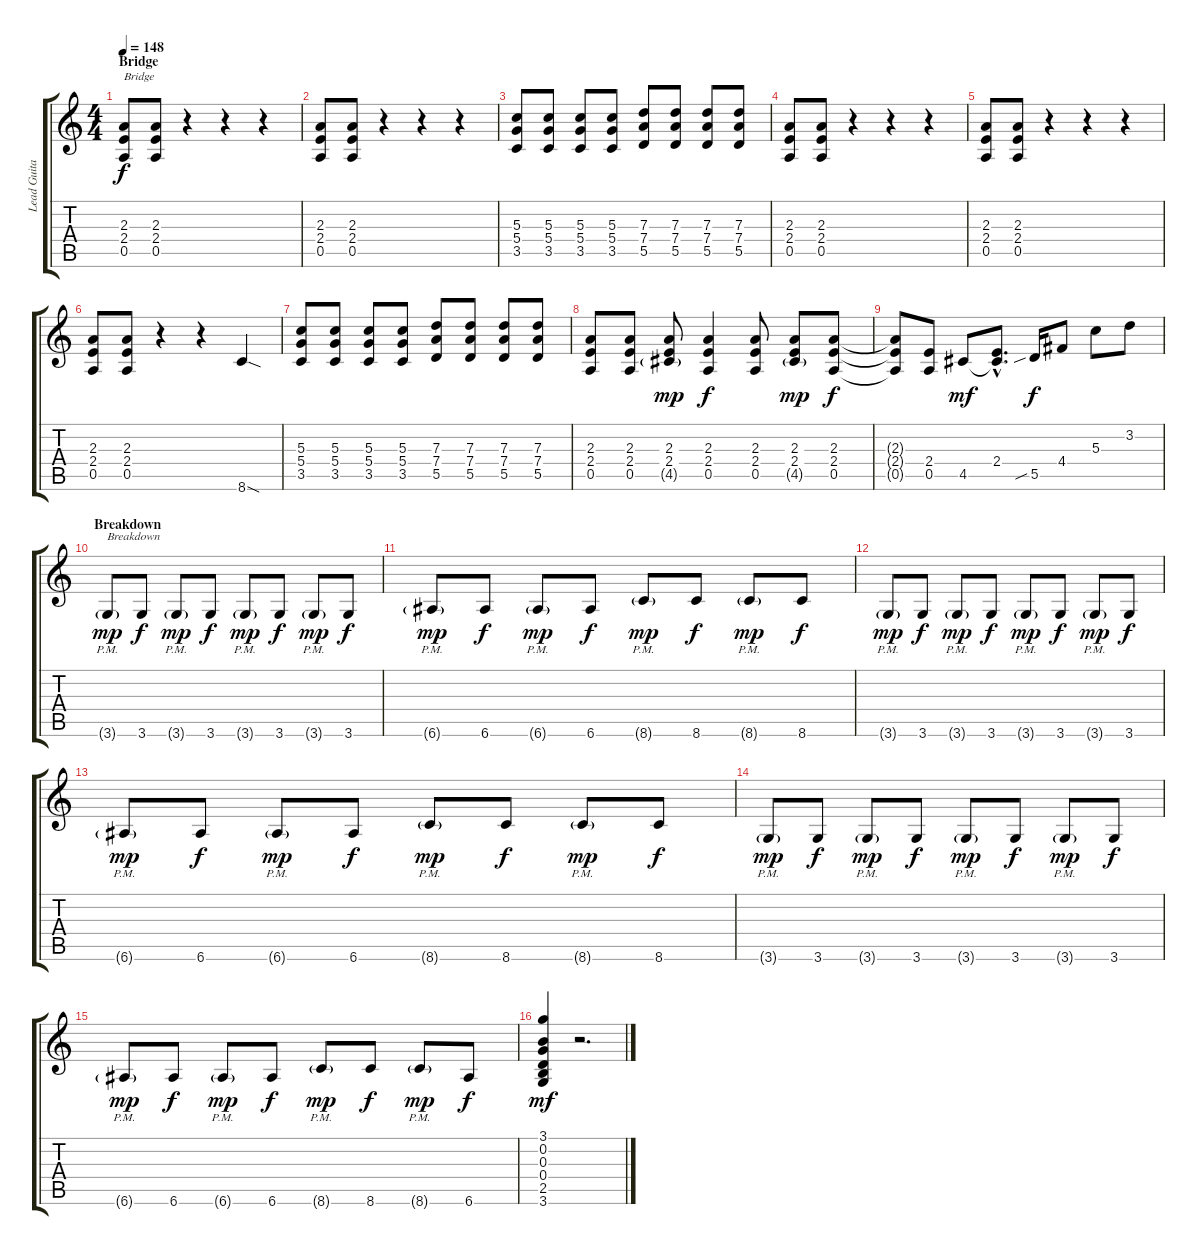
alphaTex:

\track ("Lead Guitar" "Lead Guita") {instrument distortionguitar}
\staff {score tabs}
\tuning (E4 B3 G3 D3 A2 E2) {hide}
\ts (4 4)
\section ("" "Bridge")
\tempo 148
\clef g2
\ks c
(2.3 2.4 0.5).8{txt "Bridge" dy f volume 13} (2.3 2.4 0.5).8 r.4 r.4 r.4 |
(2.3 2.4 0.5).8 (2.3 2.4 0.5).8 r.4 r.4 r.4 |
(5.3 5.4 3.5).8 (5.3 5.4 3.5).8 (5.3 5.4 3.5).8 (5.3 5.4 3.5).8 (7.3 7.4 5.5).8 (7.3 7.4 5.5).8 (7.3 7.4 5.5).8 (7.3 7.4 5.5).8 |
(2.3 2.4 0.5).8 (2.3 2.4 0.5).8 r.4 r.4 r.4 |
(2.3 2.4 0.5).8 (2.3 2.4 0.5).8 r.4 r.4 r.4 |
(2.3 2.4 0.5).8 (2.3 2.4 0.5).8 r.4 r.4 8.6{sod}.4 |
(5.3 5.4 3.5).8 (5.3 5.4 3.5).8 (5.3 5.4 3.5).8 (5.3 5.4 3.5).8 (7.3 7.4 5.5).8 (7.3 7.4 5.5).8 (7.3 7.4 5.5).8 (7.3 7.4 5.5).8 |
(2.3 2.4 0.5).8 (2.3 2.4 0.5).8 (2.3 2.4 4.5{g}).8{dy mp} (2.3 2.4 0.5).4{dy f} (2.3 2.4 0.5).8 (2.3 2.4 4.5{g}).8{dy mp} (2.3 2.4 0.5).8{dy f} |
(2.3{t} 2.4{t} 0.5{t}).8 (2.4 0.5).8 4.5.8{dy mf} (2.4{hac} 4.5{hac t}).8{d} 5.5{sib}.16{dy f} 4.4.8 5.3.8 3.2.8 |
\section ("" "Breakdown")
3.6{g pm}.8{txt "Breakdown" dy mp volume 16 instrument electricguitarmuted} 3.6.8{dy f} 3.6{g pm}.8{dy mp} 3.6.8{dy f} 3.6{g pm}.8{dy mp} 3.6.8{dy f} 3.6{g pm}.8{dy mp} 3.6.8{dy f} |
6.6{g pm}.8{dy mp} 6.6.8{dy f} 6.6{g pm}.8{dy mp} 6.6.8{dy f} 8.6{g pm}.8{dy mp} 8.6.8{dy f} 8.6{g pm}.8{dy mp} 8.6.8{dy f} |
3.6{g pm}.8{dy mp} 3.6.8{dy f} 3.6{g pm}.8{dy mp} 3.6.8{dy f} 3.6{g pm}.8{dy mp} 3.6.8{dy f} 3.6{g pm}.8{dy mp} 3.6.8{dy f} |
6.6{g pm}.8{dy mp} 6.6.8{dy f} 6.6{g pm}.8{dy mp} 6.6.8{dy f} 8.6{g pm}.8{dy mp} 8.6.8{dy f} 8.6{g pm}.8{dy mp} 8.6.8{dy f} |
3.6{g pm}.8{dy mp} 3.6.8{dy f} 3.6{g pm}.8{dy mp} 3.6.8{dy f} 3.6{g pm}.8{dy mp} 3.6.8{dy f} 3.6{g pm}.8{dy mp} 3.6.8{dy f} |
6.6{g pm}.8{dy mp} 6.6.8{dy f} 6.6{g pm}.8{dy mp} 6.6.8{dy f} 8.6{g pm}.8{dy mp} 8.6.8{dy f} 8.6{g pm}.8{dy mp} 6.6.8{dy f} |
(3.1 0.2 0.3 0.4 2.5 3.6).4{dy mf volume 13 instrument distortionguitar} r.2{d}
